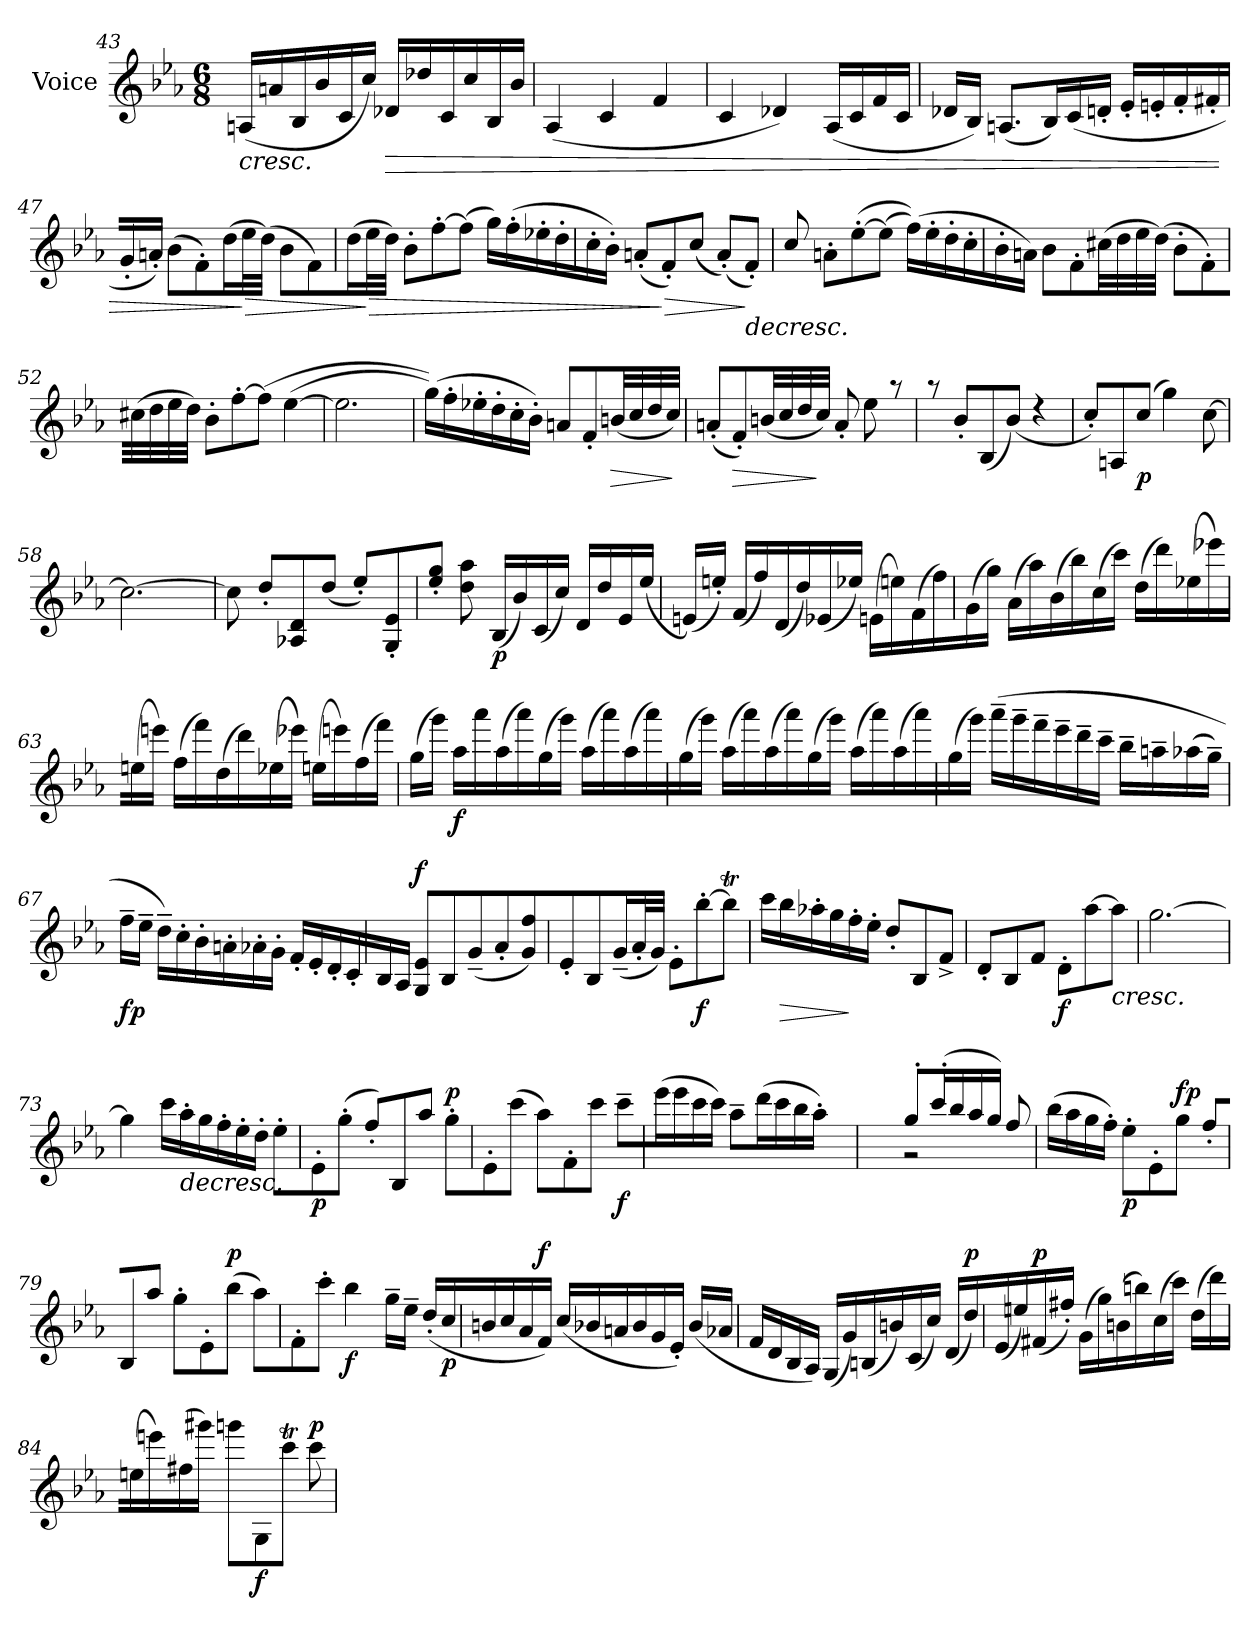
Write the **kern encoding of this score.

**kern	**dynam
*part1	*part1
*staff1	*staff1
*I"Voice	*
*I'V	*
*clefG2	*
*k[b-e-a-]	*
*M6/8	*
=43	=43
!	!LO:HP:b
(<16An/LL	<
16an/	.
16B-/	.
16b-/	.
16c/	.
16cc/JJ)	.
!	!LO:HP:b
16d-X/LL	>
16dd-X/	.
16c/	.
16cc/	.
16B-/	[
16b-/JJ	.
=44	=44
(<4A-/	.
4c/	.
4f/	.
=45	=45
4c/	.
4d-X/)	.
(<16A-/LL	.
16c/	.
16f:/	.
16c/JJ	.
!!LO:PB:g=z
=46	=46
16d-X/LL	.
16B-/JJ)	.
(<8.An/L	.
16B-/L)	.
(<16c/	.
16dn'/JJ	.
16e-'/LL	.
16en'/	.
16f'/	.
16f#X'/	.
=47	=47
16g'/	.
16an'/JJ)	.
(>8b-\L	.
8f'\)	.
(>16dd\L	.
!	!LO:HP:n=1:b
32ee-\L	] >
(>32dd\JJJ)	.
8b-\L	.
8f\)	.
=48	=48
(>16dd\L	.
!	!LO:HP:n=1:b
32ee-\L	] >
32dd\JJJ)	.
8b-'\L	.
[8ff'\	.
(>8ff\J]	.
16gg\LL)	.
(>16ff'\	.
16ee-X'\	.
16dd'\	.
=49	=49
16cc'\	.
16b-'\JJ)	.
(<8an'/L	.
!	!LO:HP:n=1:b
8f'/)	] >
(<8cc/J	.
(<8a'/L)	.
!	!LO:HP:n=1:b
8f'/J)	] >
!!LO:LB:g=z
=50	=50
8cc/	.
8an'\L	.
(>[8ee-'\	.
(>8ee-\J]	.
(>16ff\LL))	.
16ee-'\	.
16dd'\	.
16cc'\	.
=51	=51
16b-'\	.
16an\JJ)	.
8b-\L	.
8f'\	.
(>32cc#X\LL	.
32dd\	.
32ee-\	.
(>32dd\JJJ)	.
8b-'\L	.
8f'\)	.
=52	=52
(>32cc#X\LL	.
32dd\	.
32ee-\	.
32dd\JJJ)	.
8b-'\L	.
[8ff'\	.
(>8ff\J]	.
(>[4ee-\	.
=53	=53
2.ee-\]	.
=54	=54
(>16gg\LL))	.
16ff'\	.
16ee-X'\	.
16dd'\	.
16cc'\	.
16b-'\JJ)	.
8an/L	.
8f'/	.
!	!LO:HP:b
(<32bn/LL	>
32cc/	.
32dd/	.
32cc/JJJ)	.
.	]
!!LO:LB:g=z
=55	=55
(<8an'/L	.
!	!LO:HP:b
8f'/)	>
(<32bn:/LL	.
32cc/	.
32dd/	.
32cc/JJJ)	]
8a'/	.
8ee-\	.
8raa	.
=56	=56
8raa	.
8b-'/L	.
(>8B-/	.
(<8b-/J)	.
4rdd	.
=57	=57
8cc'/L)	.
8An/	.
!	!LO:DY:b
(<8cc/J	p
4gg\)	.
[8cc\	.
=58	=58
2.cc\_	.
=59	=59
8cc\]	.
8dd'/L	.
8A-X/ 8d/	.
(>8dd/J	.
8ee-'/L)	.
8G/' 8e-/'	.
=60	=60
8ee-/' 8gg/'J	.
8dd\ 8aa-\	.
!	!LO:DY:b
(<16B-/LL	p
16b-/)	.
(<16c/	.
16cc/JJ)	.
16d/LL	.
16dd/	.
16e-/	.
(<16ee-/JJ	.
!!LO:LB:g=z
=61	=61
(<16en/LL)	.
16een'/JJ)	.
(>16f/LL	.
16ff/)	.
(>16d/	.
16dd/)	.
(>16e-X/	.
16ee-X/JJ)	.
(>16en\LL	.
16een\)	.
(>16f\	.
16ff\)	.
=62	=62
(>16g\	.
16gg\JJ)	.
(>16a-\LL	.
16aa-\)	.
(>16b-\	.
16bb-\)	.
(>16cc\	.
16ccc\JJ)	.
(>16dd\LL	.
16ddd\)	.
(>16ee-X\	.
16eee-X\)	.
=63	=63
(>16een\	.
16eeen\JJ)	.
(>16ff\LL	.
16fff\)	.
(>16dd\	.
16ddd\)	.
(>16ee-X\	.
16eee-X\JJ)	.
(>16een\LL	.
16eeen\)	.
(>16ff\	.
16fff\JJ)	.
!!LO:LB:g=z
=64	=64
(>16gg\LL	.
16ggg\JJ)	.
!	!LO:DY:b
16aa-\LL	f
16aaa-\	.
(>16aa-\	.
16aaa-\)	.
(>16gg\	.
16ggg\JJ)	.
(>16aa-\LL	.
16aaa-\)	.
(>16aa-\	.
16aaa-\)	.
=65	=65
(>16gg\	.
16ggg\JJ)	.
(>16aa-\LL	.
16aaa-\)	.
(>16aa-\	.
16aaa-\)	.
(>16gg\	.
16ggg\JJ)	.
(>16aa-\LL	.
16aaa-\)	.
(>16aa-\	.
16aaa-\)	.
=66	=66
(>16gg\	.
16ggg\JJ)	.
(<16aaa-~\LL	.
16ggg~\	.
16fff~\	.
16eee-~\	.
16ddd~\	.
16ccc~\JJ	.
16bb-~\LL	.
16aan~\	.
(>16aa-X\	.
16gg~\JJ)	.
!!LO:LB:g=z
=67	=67
!	!LO:DY:b
16ff~\LL	fp
16ee-~\JJ	.
16dd~\LL)	.
16cc'\	.
16b-'\	.
16an'\	.
16a-X'\	.
16g'\JJ	.
16f'/LL	.
16e-'/	.
16d'/	.
16c'/	.
=68	=68
16B-/	.
16A-/JJ	.
!	!LO:DY:a
8G/ 8e-/L	f
8B-/	.
(<8g~/	.
8a-'/	.
8g/ 8ff/)	.
=69	=69
8e-'/	.
8B-/	.
(<16g~/L	.
32a-'/L	.
32g/JJJ)	.
8e-'\L	.
!	!LO:DY:b
[8bb-'\	f
8bb-T\J]	.
=70	=70
16ccc\LL	.
!	!LO:HP:b
16bb-\	>
16aa-X'\	.
16gg\	.
16ff'\	]
16ee-'\JJ	.
8dd'/L	.
8B-/	.
8f^/J	.
=71	=71
8d'/L	.
8B-/	.
8f/J	.
!	!LO:DY:b
8d'\L	f
[8aa-\	.
!	!LO:HP:n=1:b
8aa-\J]	] <
!!LO:LB:g=z
=72	=72
[2.gg\	.
=73	=73
4gg\]	.
16ccc\LL	.
!	!LO:HP:b
16aa-'\	>
16gg\	.
16ff'\	.
16ee-'\	.
16dd'\JJ	[
8ee-'\L	.
=74	=74
!	!LO:DY:b
8e-'\	p
(<8gg'\J	.
8ff'/L)	.
8B-/	.
8aa-/J	.
!	!LO:DY:a
8gg'\L	p
=75	=75
8e-'\	.
(<8ccc\J	.
8aa-\L)	.
8f'\	.
8ccc\J	.
!	!LO:DY:b
8ccc~\L	f
=76	=76
(>16eee-\L	.
16eee-\	.
16ccc\	.
16ccc\JJ)	.
8aa-~\L	.
(>16ddd\L	.
16ccc\	.
16bb-\	.
16aa-'\JJ)	.
8ryy	.
=77	=77
*^	*
4ryy	4ryy	.
8gg'/L	2r	.
(>16ccc'/L	.	.
16bb-/	.	.
16aa-/	.	.
16gg/JJ)	.	.
8ff/	.	.
*v	*v	*
!!LO:LB:g=z
=78	=78
(>16bb-\LL	.
16aa-\	.
16gg\	.
16ff'\JJ)	.
!	!LO:DY:b
8ee-'\L	p
8e-'\	.
!	!LO:DY:a
!	!LO:DY:n=1:b
8gg\J	f p
8ff'/L	.
=79	=79
8B-/	.
8aa-/J	.
8gg'\L	.
8e-'\	.
!	!LO:DY:a
(<8bb-\J	p
8aa-\L)	.
=80	=80
8f'\	.
8ccc'\J	.
!	!LO:DY:b
4bb-\	f
16gg~\LL	.
16ee-~\JJ	.
(>16dd'/LL	]
!	!LO:DY:b
16cc/	p
=81	=81
16bn/	.
16cc/	.
16a-/	.
!	!LO:DY:a
16f/JJ)	f
(<16cc/LL	.
16b-X/	.
16an/	.
16b-/	.
16g/	.
16e-'/JJ)	.
(<16b-/LL	.
16a-X/JJ	.
!!LO:LB:g=z
=82	=82
16f/LL	.
16d/	.
16B-/	.
16A-/JJ)	.
(<16G/LL	.
16g/)	.
(<16Bn/	.
16bn/)	.
(<16c/	.
16cc/JJ)	.
(<16d/LL	.
!	!LO:DY:a
16dd/)	p
=83	=83
(<16e-/	.
16een/)	.
!	!LO:DY:a
(<16f#X/	p
16ff#X'/JJ)	.
(>16g\LL	.
16gg\)	.
(>16bn\	.
16bbn\)	.
(>16cc\	.
16ccc\JJ)	.
(>16dd\LL	.
16ddd\)	.
=84	=84
(>16een\	.
16eeen\)	.
(>16ff#X\	.
16ggg#X\JJ)	.
8gggn\L	.
!	!LO:DY:b
8G\	f
8cccT\J	.
!	!LO:DY:a
8ccc\	p
=	=
*-	*-
